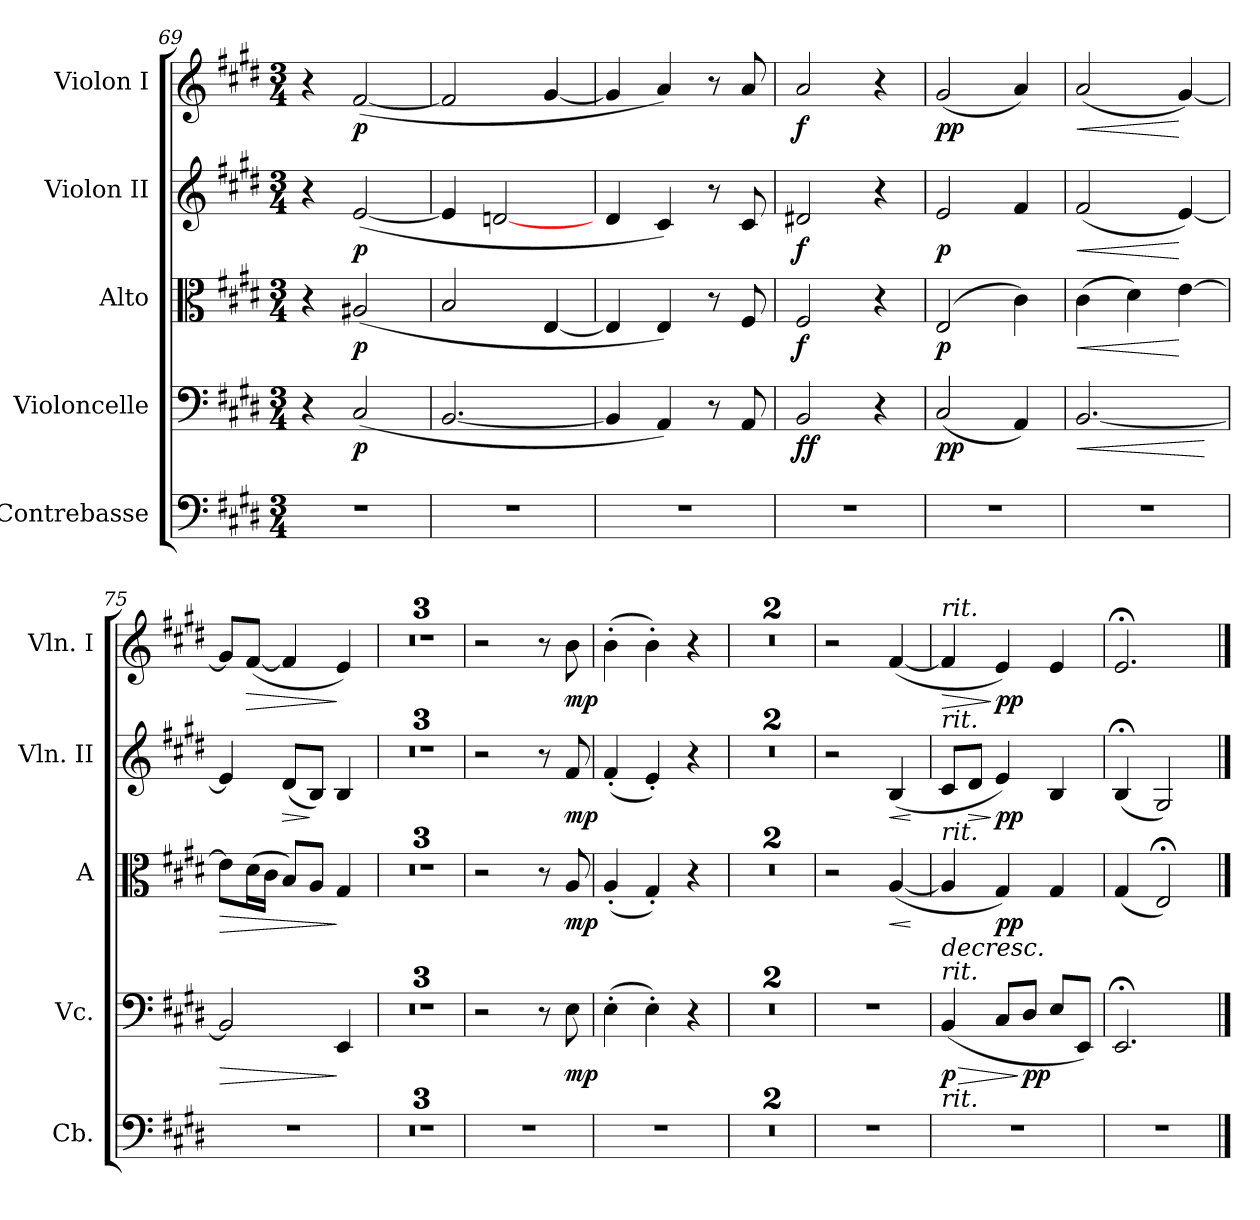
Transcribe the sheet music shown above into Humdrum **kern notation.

**kern	**kern	**dynam	**kern	**dynam	**kern	**dynam	**kern	**dynam
*part5	*part4	*part4	*part3	*part3	*part2	*part2	*part1	*part1
*staff5	*staff4	*staff4	*staff3	*staff3	*staff2	*staff2	*staff1	*staff1
*I"Contrebasse	*I"Violoncelle	*	*I"Alto	*	*I"Violon II	*	*I"Violon I	*
*I'Cb.	*I'Vc.	*	*I'A	*	*I'Vln. II	*	*I'Vln. I	*
!!LO:LB:g=z
*clefF4	*clefF4	*	*clefC3	*	*clefG2	*	*clefG2	*
*ITrd7c12	*	*	*	*	*	*	*	*
*k[f#c#g#d#]	*k[f#c#g#d#]	*	*k[f#c#g#d#]	*	*k[f#c#g#d#]	*	*k[f#c#g#d#]	*
*E:	*E:	*	*E:	*	*E:	*	*E:	*
*M3/4	*M3/4	*	*M3/4	*	*M3/4	*	*M3/4	*
=69	=69	=69	=69	=69	=69	=69	=69	=69
2.r	4r	.	4r	.	4r	.	4r	.
!	!	!LO:DY:b	!	!LO:DY:b	!	!LO:DY:b	!	!LO:DY:b
.	(<2C#/	p	(<2A#X/	p	(<[2e/	p	(<[2f#/	p
=70	=70	=70	=70	=70	=70	=70	=70	=70
2.r	[2.BB/	.	2B/	.	4e/]	.	2f#/]	.
.	.	.	.	.	[2dn/	.	.	.
.	.	.	[4E/	.	.	.	[4g#/	.
=71	=71	=71	=71	=71	=71	=71	=71	=71
2.r	4BB/]	.	4E/]	.	4d#/	.	4g#/]	.
.	4AA/)	.	4E/)	.	4c#/)	.	4a/)	.
.	8r	.	8r	.	8r	.	8r	.
.	8AA/	.	8F#/	.	8c#/	.	8a/	.
=72	=72	=72	=72	=72	=72	=72	=72	=72
!	!	!LO:DY:b	!	!	!	!	!	!
!	!	!LO:DY:n=1:b	!	!LO:DY:b	!	!LO:DY:b	!	!LO:DY:b
2.r	2BB/	f f	2F#/	f	2d#X/	f	2a/	f
.	4r	.	4r	.	4r	.	4r	.
!!LO:PB:g=z
=73	=73	=73	=73	=73	=73	=73	=73	=73
!	!	!LO:DY:b	!	!	!	!	!	!
!	!	!LO:DY:n=1:b	!	!LO:DY:b	!	!LO:DY:b	!	!LO:DY:b
!	!	!	!	!	!	!	!	!LO:DY:n=1:b
2.r	(<2C#/	p p	(>2E/	p	2e/	p	(<2g#/	p p
.	4AA/)	.	4c#\)	.	4f#/	.	4a/)	.
=74	=74	=74	=74	=74	=74	=74	=74	=74
!	!	!LO:HP:b	!	!LO:HP:b	!	!LO:HP:b	!	!LO:HP:b
2.r	[2.BB/	<	(>4c#\	<	(<2f#/	<	(<2a/	<
.	.	.	4d#\)	.	.	.	.	.
.	.	.	[4e\	[	[4e/)	[	[4g#/)	[
.	.	[	.	.	.	.	.	.
=75	=75	=75	=75	=75	=75	=75	=75	=75
!	!	!LO:HP:b	!	!LO:HP:b	!	!	!	!
2.r	2BB/]	>	8e\L]	>	4e/]	.	8g#/L]	.
!	!	!	!	!	!	!	!	!LO:HP:b
.	.	.	(>16d#\L	.	.	.	(<[8f#/J	>
.	.	.	16c#\JJ	.	.	.	.	.
!	!	!	!	!	!	!LO:HP:b	!	!
.	.	.	8B/L)	.	(<8d#/L	>	4f#/]	.
.	.	.	8A/J	.	8B/J)	]	.	.
.	4EE/	]	4G#/	]	4B/	.	4e/)	]
=76	=76	=76	=76	=76	=76	=76	=76	=76
2.r	2.r	.	2.r	.	2.r	.	2.r	.
!!LO:LB:g=z
=77	=77	=77	=77	=77	=77	=77	=77	=77
2.r	2.r	.	2.r	.	2.r	.	2.r	.
=78	=78	=78	=78	=78	=78	=78	=78	=78
2.r	2.r	.	2.r	.	2.r	.	2.r	.
=79	=79	=79	=79	=79	=79	=79	=79	=79
2.r	2r	.	2r	.	2r	.	2r	.
.	8r	.	8r	.	8r	.	8r	.
!	!	!LO:DY:b	!	!LO:DY:b	!	!LO:DY:b	!	!LO:DY:b
.	8E\	mp	8A/	mp	8f#/	mp	8b\	mp
=80	=80	=80	=80	=80	=80	=80	=80	=80
2.r	(>4E'>\	.	(<4A'</	.	(<4f#'</	.	(>4b'>\	.
.	4E'>\)	.	4G#'</)	.	4e'</)	.	4b'>\)	.
.	4r	.	4r	.	4r	.	4r	.
!!LO:PB:g=z
=81	=81	=81	=81	=81	=81	=81	=81	=81
2.r	2.r	.	2.r	.	2.r	.	2.r	.
=82	=82	=82	=82	=82	=82	=82	=82	=82
2.r	2.r	.	2.r	.	2.r	.	2.r	.
=83	=83	=83	=83	=83	=83	=83	=83	=83
2.r	2.r	.	2r	.	2r	.	2r	.
!	!	!	!	!LO:HP:b	!	!LO:HP:b	!	!
!	!	!	!	!	!	!LO:HP:n=1:b	!	!
.	.	.	(<[4A/	<	(<4B/	< <	(<[4f#/	.
.	.	.	.	[	.	[	.	.
=84	=84	=84	=84	=84	=84	=84	=84	=84
!	!	!	!	!	!	!	!LO:TX:a:i:t=rit.	!
!	!	!	!	!	!LO:TX:a:i:t=rit.	!	!	!
!	!	!	!LO:TX:a:i:t=rit.	!	!	!	!	!
!	!LO:TX:a:i:t=rit.	!	!	!	!	!	!	!
!LO:TX:a:i:t=rit.	!	!	!	!	!	!	!	!
!	!	!LO:HP:b	!	!LO:HP:b	!	!	!	!LO:HP:b
!	!	!LO:DY:n=1:b	!	!	!	!	!	!
2.r	(<4BB/	> p	4A/]	>	8c#/L	.	4f#/]	>
!	!	!	!	!	!	!LO:HP:n=1:b	!	!
.	.	.	.	.	8d#/J	[ >	.	.
!	!	!	!	!LO:DY:b	!	!LO:DY:n=1:b	!	!LO:DY:n=1:b
.	8C#/L	.	4G#/)	pp	4e/)	] pp	4e/)	] pp
!	!	!LO:DY:n=2:b	!	!	!	!	!	!
.	8D#/J	] pp	.	.	.	.	.	.
.	8E/L	.	4G#/	]	4B/	.	4e/	.
.	8EE/J)	.	.	.	.	.	.	.
=85	=85	=85	=85	=85	=85	=85	=85	=85
2.r	2.EE;</	.	(<4G#/	.	(<4B;</	.	2.e;</	.
.	.	.	2E;</)	.	2G#/)	.	.	.
==	==	==	==	==	==	==	==	==
*-	*-	*-	*-	*-	*-	*-	*-	*-
